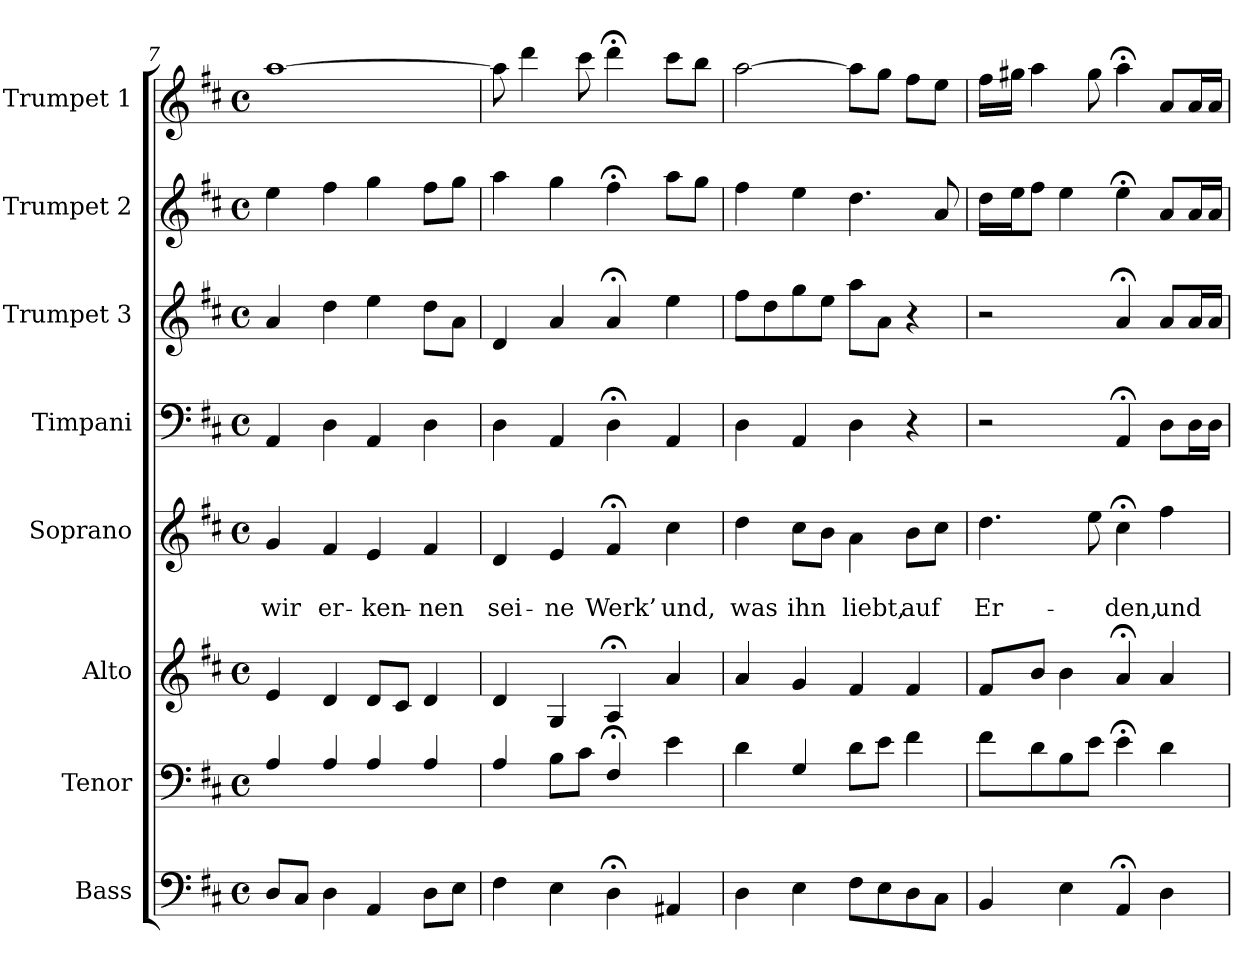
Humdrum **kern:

**kern	**kern	**kern	**kern	**text	**text	**kern	**kern	**kern	**kern
*part8	*part7	*part6	*part5	*part5	*part5	*part4	*part3	*part2	*part1
*staff8	*staff7	*staff6	*staff5	*staff5	*staff5	*staff4	*staff3	*staff2	*staff1
*I"Bass	*I"Tenor	*I"Alto	*I"Soprano	*	*	*I"Timpani	*I"Trumpet 3	*I"Trumpet 2	*I"Trumpet 1
*I'B.	*I'T.	*I'A.	*I'S.	*	*	*	*	*	*
*clefF4	*clefF4	*clefG2	*clefG2	*	*	*clefF4	*clefG2	*clefG2	*clefG2
*k[f#c#]	*k[f#c#]	*k[f#c#]	*k[f#c#]	*	*	*k[f#c#]	*k[f#c#]	*k[f#c#]	*k[f#c#]
*D:	*D:	*D:	*D:	*	*	*D:	*D:	*D:	*D:
*M4/4	*M4/4	*M4/4	*M4/4	*	*	*M4/4	*M4/4	*M4/4	*M4/4
*met(c)	*met(c)	*met(c)	*met(c)	*	*	*met(c)	*met(c)	*met(c)	*met(c)
=7	=7	=7	=7	=7	=7	=7	=7	=7	=7
8D/L	4A/	4e/	4g/	.	wir	4AA/	4a/	4ee\	[1aa
8C#/J	.	.	.	.	.	.	.	.	.
4D\	4A/	4d/	4f#/	.	er-	4D\	4dd\	4ff#\	.
4AA/	4A/	8d/L	4e/	.	-ken-	4AA/	4ee\	4gg\	.
.	.	8c#/J	.	.	.	.	.	.	.
8D\L	4A/	4d/	4f#/	.	-nen	4D\	8dd\L	8ff#\L	.
8E\J	.	.	.	.	.	.	8a\J	8gg\J	.
=8	=8	=8	=8	=8	=8	=8	=8	=8	=8
4F#\	4A/	4d/	4d/	.	sei-	4D\	4d/	4aa\	8aa\]
.	.	.	.	.	.	.	.	.	4ddd\
4E\	8B\L	4G/	4e/	.	-ne	4AA/	4a/	4gg\	.
.	8c#\J	.	.	.	.	.	.	.	8ccc#\
4D;<\	4F#;</	4A;</	4f#;</	.	Werk’	4D;<\	4a;</	4ff#;<\	4ddd;<\
4AA#X/	4e\	4a/	4cc#\	.	und,	4AA/	4ee\	8aa\L	8ccc#\L
.	.	.	.	.	.	.	.	8gg\J	8bb\J
=9	=9	=9	=9	=9	=9	=9	=9	=9	=9
4D\	4d\	4a/	4dd\	.	was	4D\	8ff#\L	4ff#\	[2aa\
.	.	.	.	.	.	.	8dd\	.	.
4E\	4G/	4g/	8cc#\L	.	ihn	4AA/	8gg\	4ee\	.
.	.	.	8b\J	.	.	.	8ee\J	.	.
8F#\L	8d\L	4f#/	4a\	.	liebt,	4D\	8aa\L	4.dd\	8aa\L]
8E\	8e\J	.	.	.	.	.	8a\J	.	8gg\J
8D\	4f#\	4f#/	8b\L	.	auf	4r	4r	.	8ff#\L
8C#\J	.	.	8cc#\J	.	.	.	.	8a/	8ee\J
!!LO:PB:g=z
=10	=10	=10	=10	=10	=10	=10	=10	=10	=10
4BB/	8f#\L	8f#/L	4.dd\	.	Er-	2r	2r	16dd\LL	16ff#\LL
.	.	.	.	.	.	.	.	16ee\J	16gg#X\JJ
.	8d\	8b/J	.	.	.	.	.	8ff#\J	4aa\
4E\	8B\	4b\	.	.	.	.	.	4ee\	.
.	8e\J	.	8ee\	.	.	.	.	.	8gg#\
4AA;</	4e;<\	4a;</	4cc#;<\	.	-den,	4AA;</	4a;</	4ee;<\	4aa;<\
4D\	4d\	4a/	4ff#\	.	und	8D\L	8a/L	8a/L	8a/L
.	.	.	.	.	.	16D\L	16a/L	16a/L	16a/L
.	.	.	.	.	.	16D\JJ	16a/JJ	16a/JJ	16a/JJ
=	=	=	=	=	=	=	=	=	=
*-	*-	*-	*-	*-	*-	*-	*-	*-	*-
